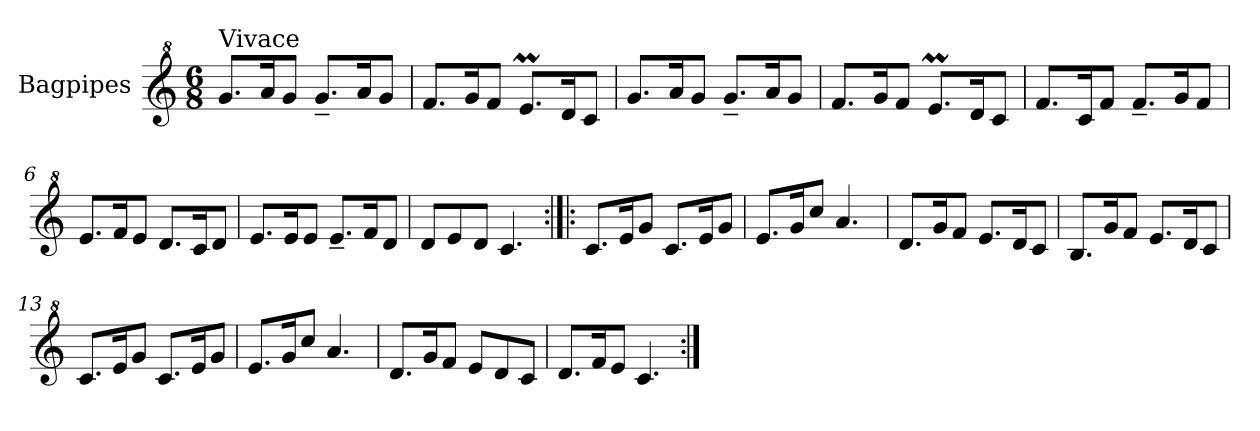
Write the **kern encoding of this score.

**kern
*part1
*staff1
*I"Bagpipes
*I'Bag
*clefG^2
*k[]
*C:
*M6/8
=1
!LO:TX:a:t=Vivace
8.gg/L
16aa/K
8gg/J
8.gg~/L
16aa/K
8gg/J
=2
8.ff/L
16gg/K
8ff/J
8.eem/L
16dd/K
8cc/J
=3
8.gg/L
16aa/K
8gg/J
8.gg~/L
16aa/K
8gg/J
=4
8.ff/L
16gg/K
8ff/J
8.eem/L
16dd/K
8cc/J
=5
8.ff/L
16cc/K
8ff/J
8.ff~/L
16gg/K
8ff/J
=6
8.ee/L
16ff/K
8ee/J
8.dd/L
16cc/K
8dd/J
!!LO:LB:g=z
=7
8.ee/L
16ee/K
8ee/J
8.ee~/L
16ff/K
8dd/J
=8
8dd/L
8ee/
8dd/J
4.cc/
=9:|!|:
8.cc/L
16ee/K
8gg/J
8.cc/L
16ee/K
8gg/J
=10
8.ee/L
16gg/K
8ccc/J
4.aa/
=11
8.dd/L
16gg/K
8ff/J
8.ee/L
16dd/K
8cc/J
=12
8.b/L
16gg/K
8ff/J
8.ee/L
16dd/K
8cc/J
=13
8.cc/L
16ee/K
8gg/J
8.cc/L
16ee/K
8gg/J
!!LO:LB:g=z
=14
8.ee/L
16gg/K
8ccc/J
4.aa/
=15
8.dd/L
16gg/K
8ff/J
8ee/L
8dd/
8cc/J
=16
8.dd/L
16ff/K
8ee/J
4.cc/
=:|!
*-
